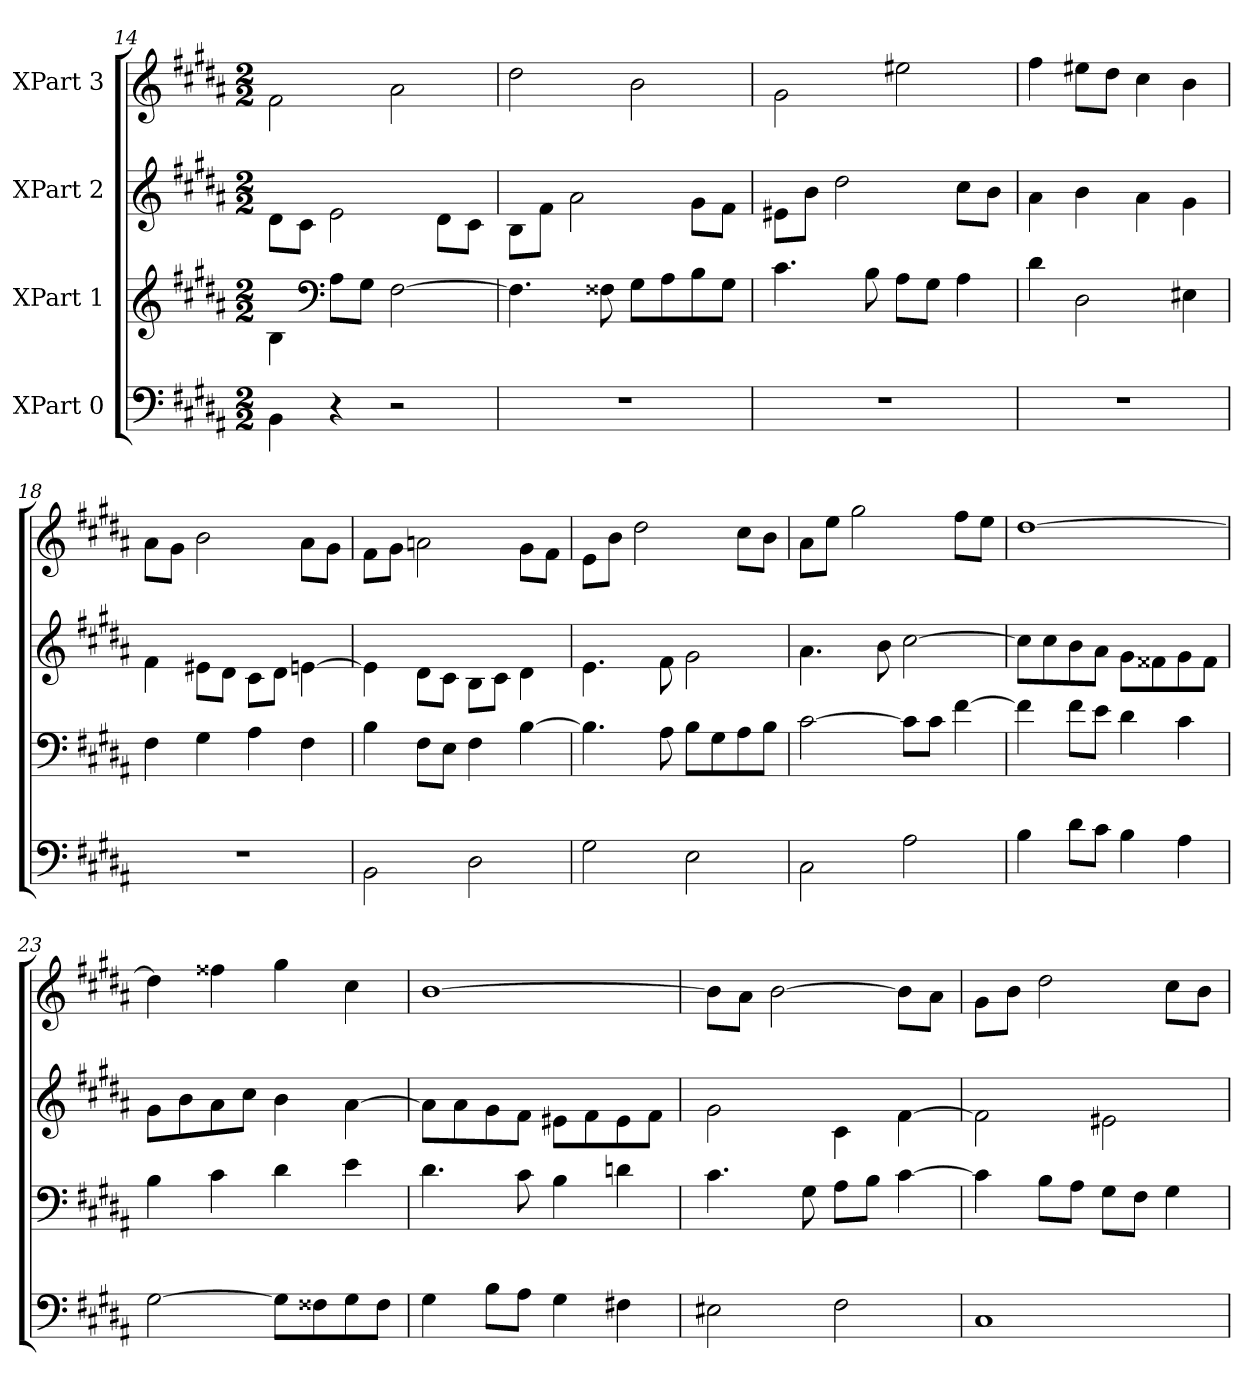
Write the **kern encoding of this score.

**kern	**kern	**kern	**kern
*part4	*part3	*part2	*part1
*staff4	*staff3	*staff2	*staff1
*I"XPart 0	*I"XPart 1	*I"XPart 2	*I"XPart 3
*clefF4	*clefG2	*clefG2	*clefG2
*k[f#c#g#d#a#]	*k[f#c#g#d#a#]	*k[f#c#g#d#a#]	*k[f#c#g#d#a#]
*M2/2	*M2/2	*M2/2	*M2/2
=14	=14	=14	=14
4BB\	4B\	8d#\L	2f#\
.	.	8c#\J	.
*	*clefF4	*	*
4r	8A#\L	2e\	.
.	8G#\J	.	.
2r	[2F#\	.	2a#\
.	.	8d#\L	.
.	.	8c#\J	.
=15	=15	=15	=15
1r	4.F#\]	8B\L	2dd#\
.	.	8f#\J	.
.	.	2a#\	.
.	8F##X\	.	.
.	8G#\L	.	2b\
.	8A#\	.	.
.	8B\	8g#\L	.
.	8G#\J	8f#\J	.
=16	=16	=16	=16
1r	4.c#\	8e#X\L	2g#\
.	.	8b\J	.
.	.	2dd#\	.
.	8B\	.	.
.	8A#\L	.	2ee#X\
.	8G#\J	.	.
.	4A#\	8cc#\L	.
.	.	8b\J	.
=17	=17	=17	=17
1r	4d#\	4a#\	4ff#\
.	2D#\	4b\	8ee#X\L
.	.	.	8dd#\J
.	.	4a#\	4cc#\
.	4E#X\	4g#\	4b\
=18	=18	=18	=18
1r	4F#\	4f#\	8a#\L
.	.	.	8g#\J
.	4G#\	8e#X\L	2b\
.	.	8d#\J	.
.	4A#\	8c#\L	.
.	.	8d#\J	.
.	4F#\	[4en\	8a#\L
.	.	.	8g#\J
=19	=19	=19	=19
2BB\	4B\	4e\]	8f#\L
.	.	.	8g#\J
.	8F#\L	8d#\L	2an\
.	8E\J	8c#\J	.
2D#\	4F#\	8B\L	.
.	.	8c#\J	.
.	[4B\	4d#\	8g#\L
.	.	.	8f#\J
=20	=20	=20	=20
2G#\	4.B\]	4.e\	8e\L
.	.	.	8b\J
.	.	.	2dd#\
.	8A#\	8f#\	.
2E\	8B\L	2g#\	.
.	8G#\	.	.
.	8A#\	.	8cc#\L
.	8B\J	.	8b\J
=21	=21	=21	=21
2C#\	[2c#\	4.a#\	8a#\L
.	.	.	8ee\J
.	.	.	2gg#\
.	.	8b\	.
2A#\	8c#\L]	[2cc#\	.
.	8c#\J	.	.
.	[4f#\	.	8ff#\L
.	.	.	8ee\J
=22	=22	=22	=22
4B\	4f#\]	8cc#\L]	[1dd#\
.	.	8cc#\	.
8d#\L	8f#\L	8b\	.
8c#\J	8e\J	8a#\J	.
4B\	4d#\	8g#\L	.
.	.	8f##X\	.
4A#\	4c#\	8g#\	.
.	.	8f##\J	.
=23	=23	=23	=23
[2G#\	4B\	8g#\L	4dd#\]
.	.	8b\	.
.	4c#\	8a#\	4ff##X\
.	.	8cc#\J	.
8G#\L]	4d#\	4b\	4gg#\
8F##X\	.	.	.
8G#\	4e\	[4a#\	4cc#\
8F##\J	.	.	.
=24	=24	=24	=24
4G#\	4.d#\	8a#\L]	[1b\
.	.	8a#\	.
8B\L	.	8g#\	.
8A#\J	8c#\	8f#\J	.
4G#\	4B\	8e#X\L	.
.	.	8f#\	.
4F#X\	4dn\	8e#\	.
.	.	8f#\J	.
=25	=25	=25	=25
2E#X\	4.c#\	2g#\	8b\L]
.	.	.	8a#\J
.	.	.	[2b\
.	8G#\	.	.
2F#\	8A#\L	4c#\	.
.	8B\J	.	.
.	[4c#\	[4f#\	8b\L]
.	.	.	8a#\J
=26	=26	=26	=26
1C#\	4c#\]	2f#\]	8g#\L
.	.	.	8b\J
.	8B\L	.	2dd#\
.	8A#\J	.	.
.	8G#\L	2e#X\	.
.	8F#\J	.	.
.	4G#\	.	8cc#\L
.	.	.	8b\J
=	=	=	=
*-	*-	*-	*-
